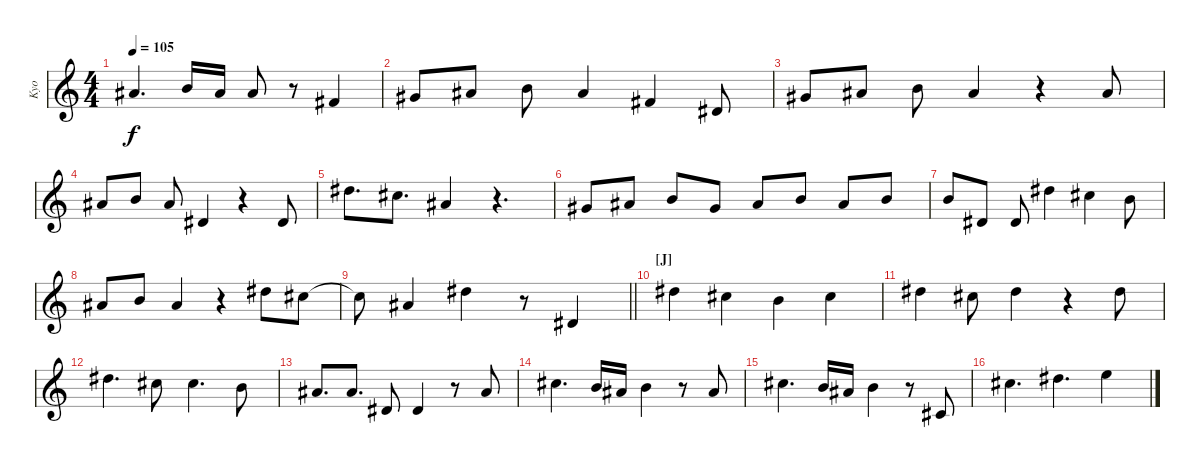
\track ("Kyo" "Kyo") {instrument flute}
\staff {score}
\tuning (E4 B3 G3 D3 A2 E2) {hide}
\ts (4 4)
\tempo 105
\clef g2
\ks c
11.2.4{d dy f} 12.2.16 11.2.16 11.2.8 r.8 11.3.4 |
9.2.8 11.2.8 12.2.8 11.2.4 7.2.4 8.3.8 |
9.2.8 11.2.8 12.2.8 11.2.4 r.4 11.2.8 |
11.2.8 12.2.8 11.2.8 8.3.4 r.4 8.3.8 |
11.1.8{d} 14.2.8{d} 11.2.4 r.4{d} |
9.2.8 11.2.8 12.2.8 9.2.8 11.2.8 12.2.8 11.2.8 12.2.8 |
12.2.8 8.3.8 8.3.8 11.1.4 14.2.4 12.2.8 |
11.2.8 12.2.8 11.2.4 r.4 11.1.8 9.1.8 |
\barLineRight lightlight
9.1{t}.8 11.2.4 11.1.4 r.8 8.3.4 |
\section ("" "[J]")
11.1.4 14.2.4 12.2.4 14.2.4 |
11.1.4 9.1.8 11.1.4 r.4 11.1.8 |
11.1.4{d} 14.2.8 14.2.4{d} 12.2.8 |
11.2.8{d} 11.2.8{d} 8.3.8 8.3.4 r.8 11.2.8 |
14.2.4{d} 12.2.16 11.2.16 12.2.4 r.8 11.2.8 |
14.2.4{d} 12.2.16 11.2.16 12.2.4 r.8 11.4.8 |
14.2.4{d} 11.1.4{d} 12.1.4
